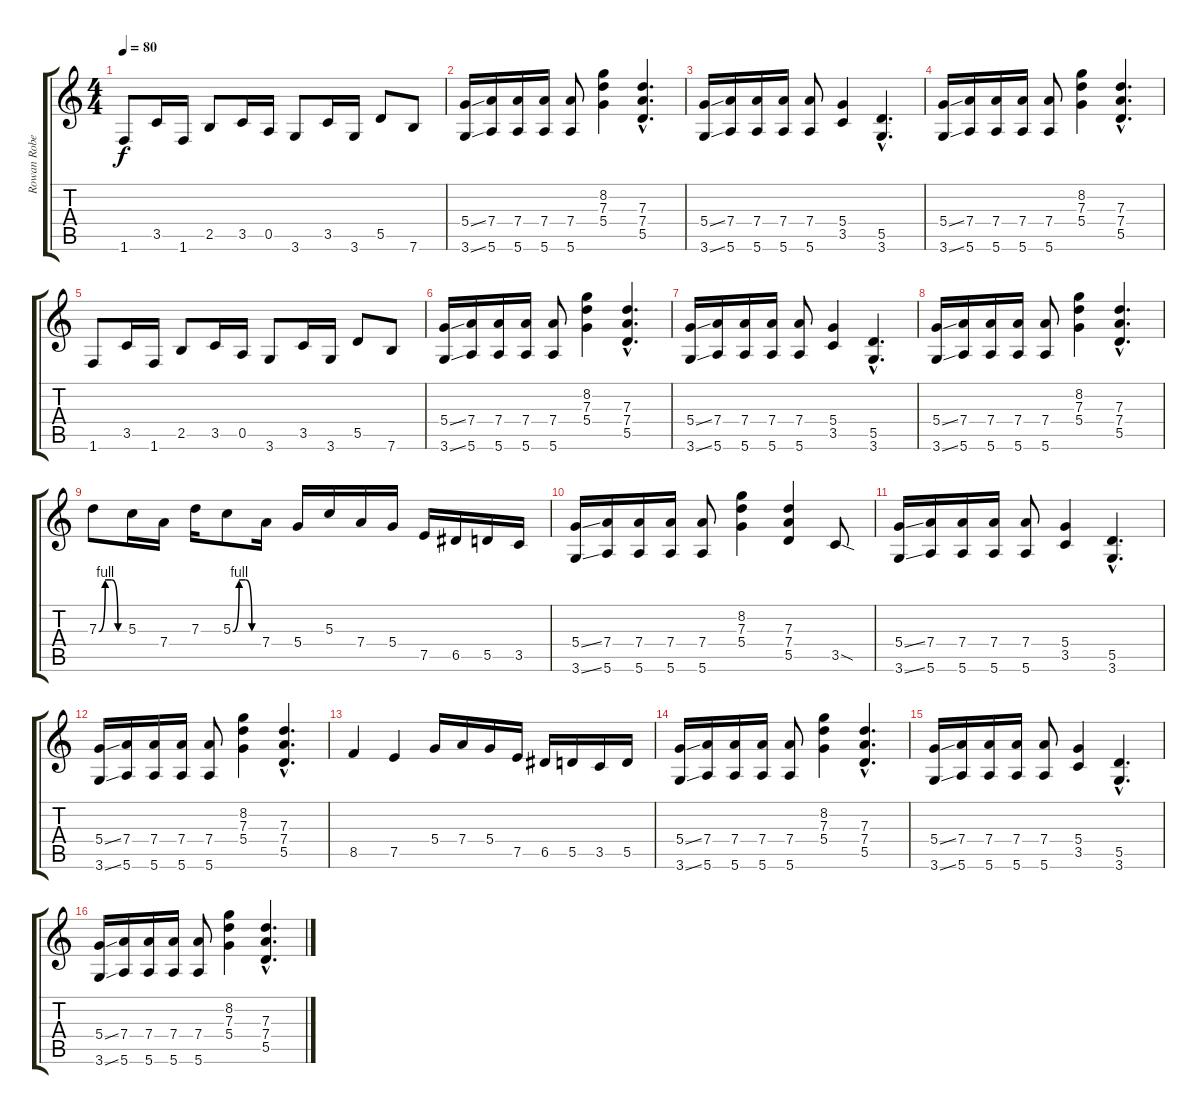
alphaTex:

\track ("Rowan Robertson" "Rowan Robe") {instrument distortionguitar}
\staff {score tabs}
\tuning (E4 B3 G3 D3 A2 E2) {hide}
\ts (4 4)
\tempo 80
\clef g2
\ks c
1.6.8{dy f} 3.5.16 1.6.16 2.5.8 3.5.16 0.5.16 3.6.8 3.5.16 3.6.16 5.5.8 7.6.8 |
(5.4{ss} 3.6{ss}).16 (7.4 5.6).16 (7.4 5.6).16 (7.4 5.6).16 (7.4 5.6).8 (8.2 7.3 5.4).4 (7.3{hac} 7.4{hac} 5.5{hac}).4{d} |
(5.4{ss} 3.6{ss}).16 (7.4 5.6).16 (7.4 5.6).16 (7.4 5.6).16 (7.4 5.6).8 (5.4 3.5).4 (5.5{hac} 3.6{hac}).4{d} |
(5.4{ss} 3.6{ss}).16 (7.4 5.6).16 (7.4 5.6).16 (7.4 5.6).16 (7.4 5.6).8 (8.2 7.3 5.4).4 (7.3{hac} 7.4{hac} 5.5{hac}).4{d} |
1.6.8 3.5.16 1.6.16 2.5.8 3.5.16 0.5.16 3.6.8 3.5.16 3.6.16 5.5.8 7.6.8 |
(5.4{ss} 3.6{ss}).16 (7.4 5.6).16 (7.4 5.6).16 (7.4 5.6).16 (7.4 5.6).8 (8.2 7.3 5.4).4 (7.3{hac} 7.4{hac} 5.5{hac}).4{d} |
(5.4{ss} 3.6{ss}).16 (7.4 5.6).16 (7.4 5.6).16 (7.4 5.6).16 (7.4 5.6).8 (5.4 3.5).4 (5.5{hac} 3.6{hac}).4{d} |
(5.4{ss} 3.6{ss}).16 (7.4 5.6).16 (7.4 5.6).16 (7.4 5.6).16 (7.4 5.6).8 (8.2 7.3 5.4).4 (7.3{hac} 7.4{hac} 5.5{hac}).4{d} |
7.3{be (custom 0 0 15 4 30 4 45 0 60 0)}.8 5.3.16 7.4.16 7.3.16 5.3{be (custom 0 0 15 4 30 4 45 0 60 0)}.8 7.4.16 5.4.16 5.3.16 7.4.16 5.4.16 7.5.16 6.5.16 5.5.16 3.5.16 |
(5.4{ss} 3.6{ss}).16 (7.4 5.6).16 (7.4 5.6).16 (7.4 5.6).16 (7.4 5.6).8 (8.2 7.3 5.4).4 (7.3 7.4 5.5).4 3.5{sod}.8 |
(5.4{ss} 3.6{ss}).16 (7.4 5.6).16 (7.4 5.6).16 (7.4 5.6).16 (7.4 5.6).8 (5.4 3.5).4 (5.5{hac} 3.6{hac}).4{d} |
(5.4{ss} 3.6{ss}).16 (7.4 5.6).16 (7.4 5.6).16 (7.4 5.6).16 (7.4 5.6).8 (8.2 7.3 5.4).4 (7.3{hac} 7.4{hac} 5.5{hac}).4{d} |
8.5.4 7.5.4 5.4.16 7.4.16 5.4.16 7.5.16 6.5.16 5.5.16 3.5.16 5.5.16 |
(5.4{ss} 3.6{ss}).16 (7.4 5.6).16 (7.4 5.6).16 (7.4 5.6).16 (7.4 5.6).8 (8.2 7.3 5.4).4 (7.3{hac} 7.4{hac} 5.5{hac}).4{d} |
(5.4{ss} 3.6{ss}).16 (7.4 5.6).16 (7.4 5.6).16 (7.4 5.6).16 (7.4 5.6).8 (5.4 3.5).4 (5.5{hac} 3.6{hac}).4{d} |
(5.4{ss} 3.6{ss}).16 (7.4 5.6).16 (7.4 5.6).16 (7.4 5.6).16 (7.4 5.6).8 (8.2 7.3 5.4).4 (7.3{hac} 7.4{hac} 5.5{hac}).4{d}
